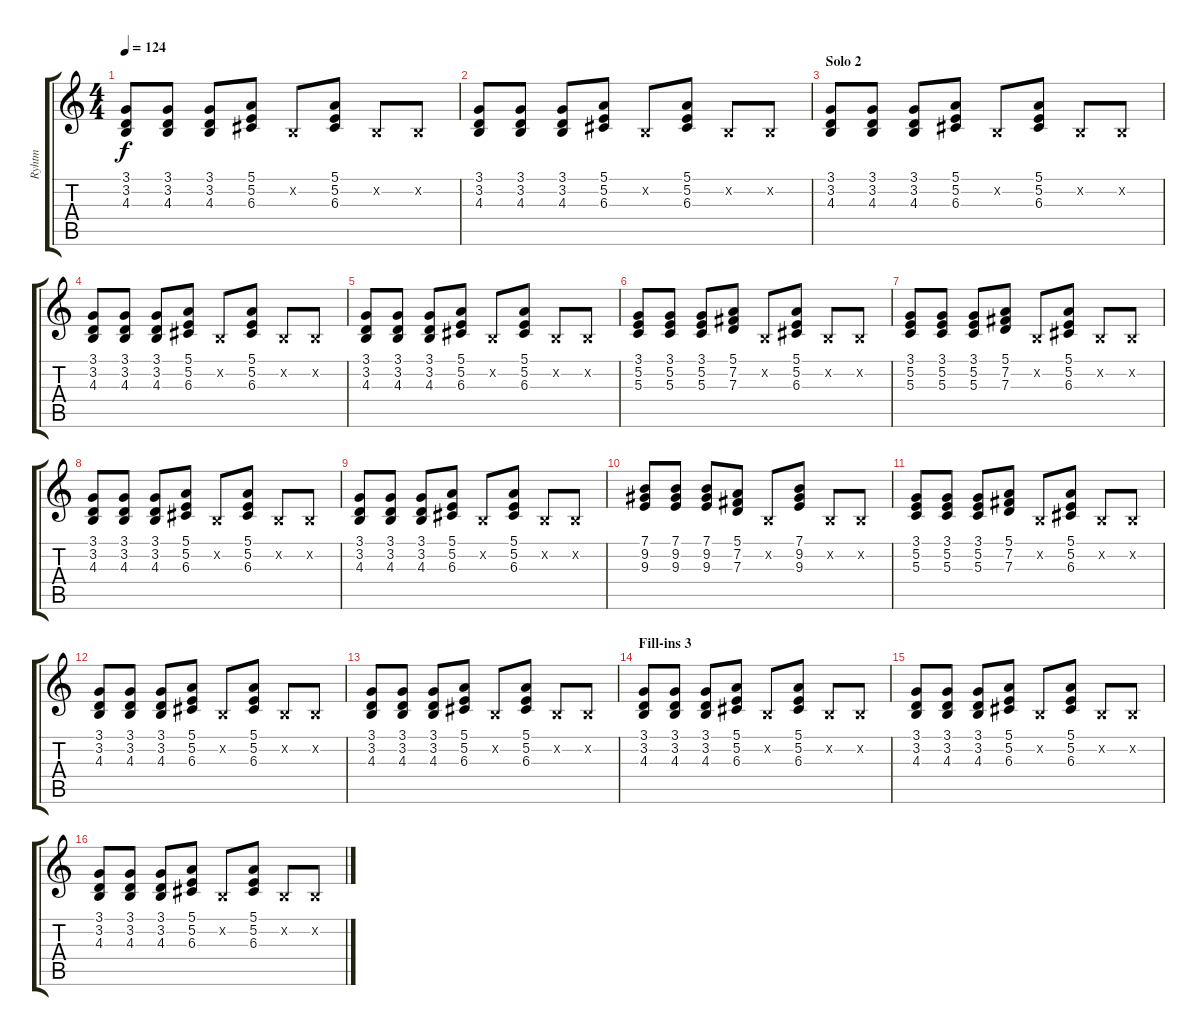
\track ("Ryhtm" "Ryhtm") {instrument electricpiano2}
\staff {score tabs}
\tuning (E4 B3 G3 D3 A2 E2) {hide}
\ts (4 4)
\tempo 124
\clef g2
\ks c
(3.1 3.2 4.3).8{dy f} (3.1 3.2 4.3).8 (3.1 3.2 4.3).8 (5.1 5.2 6.3).8 0.2{x}.8 (5.1 5.2 6.3).8 0.2{x}.8 0.2{x}.8 |
(3.1 3.2 4.3).8 (3.1 3.2 4.3).8 (3.1 3.2 4.3).8 (5.1 5.2 6.3).8 0.2{x}.8 (5.1 5.2 6.3).8 0.2{x}.8 0.2{x}.8 |
\section ("" "Solo 2")
(3.1 3.2 4.3).8 (3.1 3.2 4.3).8 (3.1 3.2 4.3).8 (5.1 5.2 6.3).8 0.2{x}.8 (5.1 5.2 6.3).8 0.2{x}.8 0.2{x}.8 |
(3.1 3.2 4.3).8 (3.1 3.2 4.3).8 (3.1 3.2 4.3).8 (5.1 5.2 6.3).8 0.2{x}.8 (5.1 5.2 6.3).8 0.2{x}.8 0.2{x}.8 |
(3.1 3.2 4.3).8 (3.1 3.2 4.3).8 (3.1 3.2 4.3).8 (5.1 5.2 6.3).8 0.2{x}.8 (5.1 5.2 6.3).8 0.2{x}.8 0.2{x}.8 |
(3.1 5.2 5.3).8 (3.1 5.2 5.3).8 (3.1 5.2 5.3).8 (5.1 7.2 7.3).8 0.2{x}.8 (5.1 5.2 6.3).8 0.2{x}.8 0.2{x}.8 |
(3.1 5.2 5.3).8 (3.1 5.2 5.3).8 (3.1 5.2 5.3).8 (5.1 7.2 7.3).8 0.2{x}.8 (5.1 5.2 6.3).8 0.2{x}.8 0.2{x}.8 |
(3.1 3.2 4.3).8 (3.1 3.2 4.3).8 (3.1 3.2 4.3).8 (5.1 5.2 6.3).8 0.2{x}.8 (5.1 5.2 6.3).8 0.2{x}.8 0.2{x}.8 |
(3.1 3.2 4.3).8 (3.1 3.2 4.3).8 (3.1 3.2 4.3).8 (5.1 5.2 6.3).8 0.2{x}.8 (5.1 5.2 6.3).8 0.2{x}.8 0.2{x}.8 |
(7.1 9.2 9.3).8 (7.1 9.2 9.3).8 (7.1 9.2 9.3).8 (5.1 7.2 7.3).8 0.2{x}.8 (7.1 9.2 9.3).8 0.2{x}.8 0.2{x}.8 |
(3.1 5.2 5.3).8 (3.1 5.2 5.3).8 (3.1 5.2 5.3).8 (5.1 7.2 7.3).8 0.2{x}.8 (5.1 5.2 6.3).8 0.2{x}.8 0.2{x}.8 |
(3.1 3.2 4.3).8 (3.1 3.2 4.3).8 (3.1 3.2 4.3).8 (5.1 5.2 6.3).8 0.2{x}.8 (5.1 5.2 6.3).8 0.2{x}.8 0.2{x}.8 |
(3.1 3.2 4.3).8 (3.1 3.2 4.3).8 (3.1 3.2 4.3).8 (5.1 5.2 6.3).8 0.2{x}.8 (5.1 5.2 6.3).8 0.2{x}.8 0.2{x}.8 |
\section ("" "Fill-ins 3")
(3.1 3.2 4.3).8 (3.1 3.2 4.3).8 (3.1 3.2 4.3).8 (5.1 5.2 6.3).8 0.2{x}.8 (5.1 5.2 6.3).8 0.2{x}.8 0.2{x}.8 |
(3.1 3.2 4.3).8 (3.1 3.2 4.3).8 (3.1 3.2 4.3).8 (5.1 5.2 6.3).8 0.2{x}.8 (5.1 5.2 6.3).8 0.2{x}.8 0.2{x}.8 |
(3.1 3.2 4.3).8 (3.1 3.2 4.3).8 (3.1 3.2 4.3).8 (5.1 5.2 6.3).8 0.2{x}.8 (5.1 5.2 6.3).8 0.2{x}.8 0.2{x}.8
